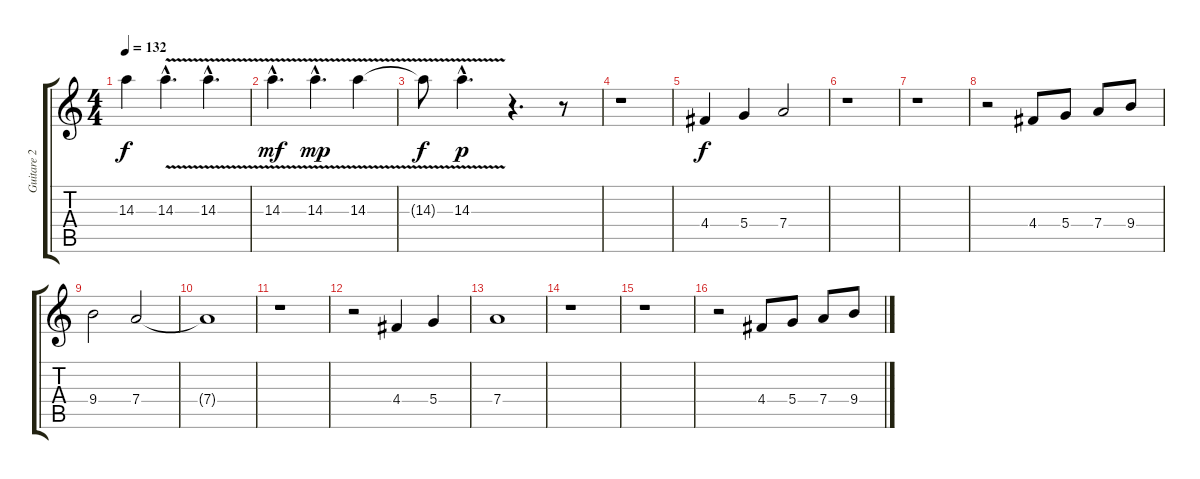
\track ("Guitare 2" "Guitare 2") {instrument electricguitarjazz}
\staff {score tabs}
\tuning (E4 B3 G3 D3 A2 D2) {hide}
\ts (4 4)
\tempo 132
\clef g2
\ks c
14.3{t}.4{dy f} 14.3{v hac}.4{d} 14.3{v hac}.4{d} |
14.3{v hac}.4{d dy mf} 14.3{v hac}.4{d dy mp} 14.3{v}.4 |
14.3{t}.8{dy f} 14.3{v hac}.4{d dy p} r.4{d} r.8 |
r.1 |
4.4.4{dy f} 5.4.4 7.4.2 |
r.1 |
r.1 |
r.2 4.4.8 5.4.8 7.4.8 9.4.8 |
9.4.2 7.4.2 |
7.4{t}.1 |
r.1 |
r.2 4.4.4 5.4.4 |
7.4.1 |
r.1 |
r.1 |
r.2 4.4.8 5.4.8 7.4.8 9.4.8
